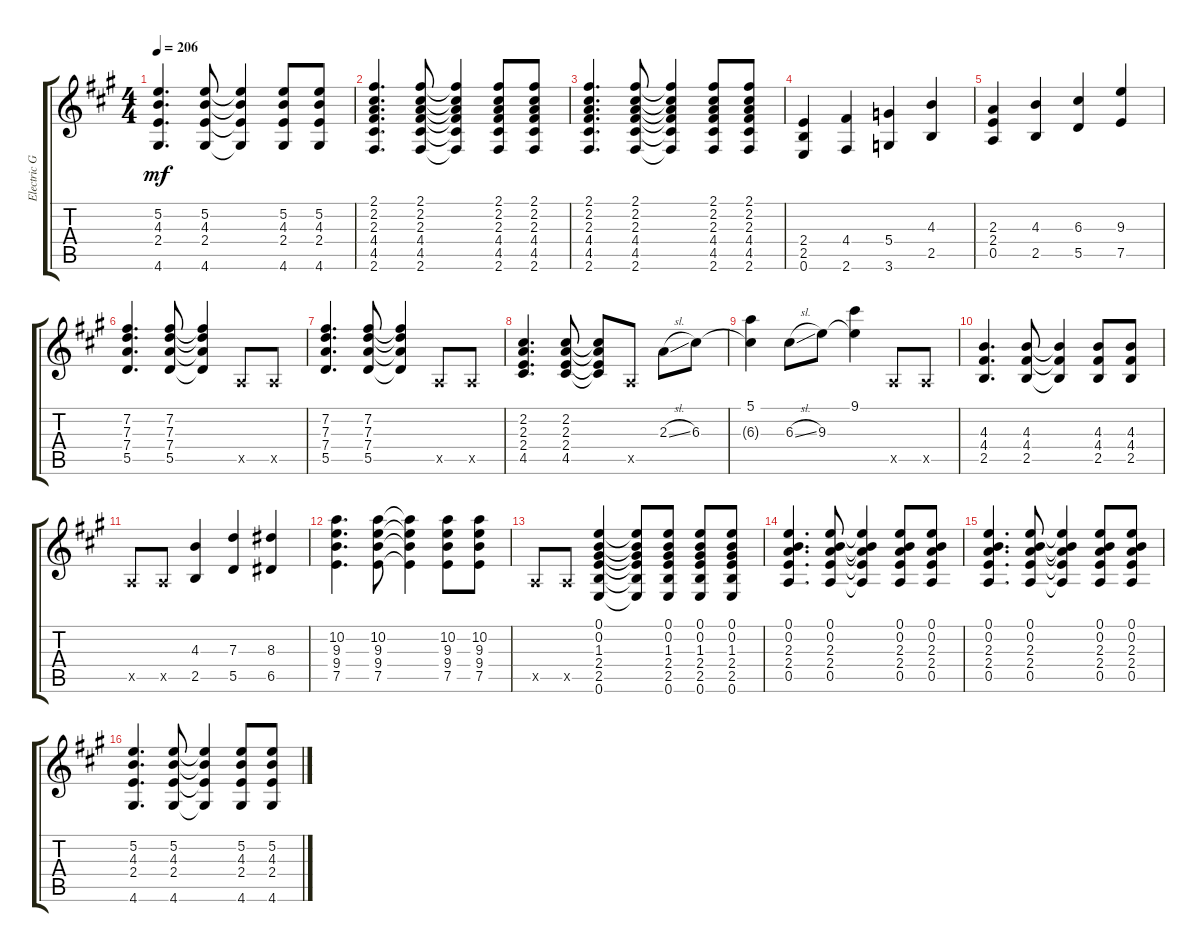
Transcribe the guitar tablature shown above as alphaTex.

\track ("Electric Guitar" "Electric G") {instrument distortionguitar}
\staff {score tabs}
\tuning (E4 B3 G3 D3 A2 E2) {hide}
\ts (4 4)
\tempo 206
\clef g2
\ks a
(5.2 4.3 2.4 4.6).4{d dy mf} (5.2 4.3 2.4 4.6).8 (5.2{t} 4.3{t} 2.4{t} 4.6{t}).4 (5.2 4.3 2.4 4.6).8 (5.2 4.3 2.4 4.6).8 |
(2.1 2.2 2.3 4.4 4.5 2.6).4{d} (2.1 2.2 2.3 4.4 4.5 2.6).8 (2.1{t} 2.2{t} 2.3{t} 4.4{t} 4.5{t} 2.6{t}).4 (2.1 2.2 2.3 4.4 4.5 2.6).8 (2.1 2.2 2.3 4.4 4.5 2.6).8 |
(2.1 2.2 2.3 4.4 4.5 2.6).4{d} (2.1 2.2 2.3 4.4 4.5 2.6).8 (2.1{t} 2.2{t} 2.3{t} 4.4{t} 4.5{t} 2.6{t}).4 (2.1 2.2 2.3 4.4 4.5 2.6).8 (2.1 2.2 2.3 4.4 4.5 2.6).8 |
(2.4 2.5 0.6).4 (4.4 2.6).4 (5.4 3.6).4 (4.3 2.5).4 |
(2.3 2.4 0.5).4 (4.3 2.5).4 (6.3 5.5).4 (9.3 7.5).4 |
(7.2 7.3 7.4 5.5).4{d} (7.2 7.3 7.4 5.5).8 (7.2{t} 7.3{t} 7.4{t} 5.5{t}).4 0.5{x}.8 0.5{x}.8 |
(7.2 7.3 7.4 5.5).4{d} (7.2 7.3 7.4 5.5).8 (7.2{t} 7.3{t} 7.4{t} 5.5{t}).4 0.5{x}.8 0.5{x}.8 |
(2.2 2.3 2.4 4.5).4{d} (2.2 2.3 2.4 4.5).8 (2.2{t} 2.3{t} 2.4{t} 4.5{t}).8 0.5{x}.8 2.3{sl}.8 6.3.8 |
(5.1 6.3{t}).4 6.3{sl}.8 9.3.8 (9.1 9.3{t}).4 0.5{x}.8 0.5{x}.8 |
(4.3 4.4 2.5).4{d} (4.3 4.4 2.5).8 (4.3{t} 4.4{t} 2.5{t}).4 (4.3 4.4 2.5).8 (4.3 4.4 2.5).8 |
0.5{x}.8 0.5{x}.8 (4.3 2.5).4 (7.3 5.5).4 (8.3 6.5).4 |
(10.2 9.3 9.4 7.5).4{d} (10.2 9.3 9.4 7.5).8 (10.2{t} 9.3{t} 9.4{t} 7.5{t}).4 (10.2 9.3 9.4 7.5).8 (10.2 9.3 9.4 7.5).8 |
0.5{x}.8 0.5{x}.8 (0.1 0.2 1.3 2.4 2.5 0.6).4 (0.1{t} 0.2{t} 1.3{t} 2.4{t} 2.5{t} 0.6{t}).8 (0.1 0.2 1.3 2.4 2.5 0.6).8 (0.1 0.2 1.3 2.4 2.5 0.6).8 (0.1 0.2 1.3 2.4 2.5 0.6).8 |
(0.1 0.2 2.3 2.4 0.5).4{d} (0.1 0.2 2.3 2.4 0.5).8 (0.1{t} 0.2{t} 2.3{t} 2.4{t} 0.5{t}).4 (0.1 0.2 2.3 2.4 0.5).8 (0.1 0.2 2.3 2.4 0.5).8 |
(0.1 0.2 2.3 2.4 0.5).4{d} (0.1 0.2 2.3 2.4 0.5).8 (0.1{t} 0.2{t} 2.3{t} 2.4{t} 0.5{t}).4 (0.1 0.2 2.3 2.4 0.5).8 (0.1 0.2 2.3 2.4 0.5).8 |
(5.2 4.3 2.4 4.6).4{d} (5.2 4.3 2.4 4.6).8 (5.2{t} 4.3{t} 2.4{t} 4.6{t}).4 (5.2 4.3 2.4 4.6).8 (5.2 4.3 2.4 4.6).8
